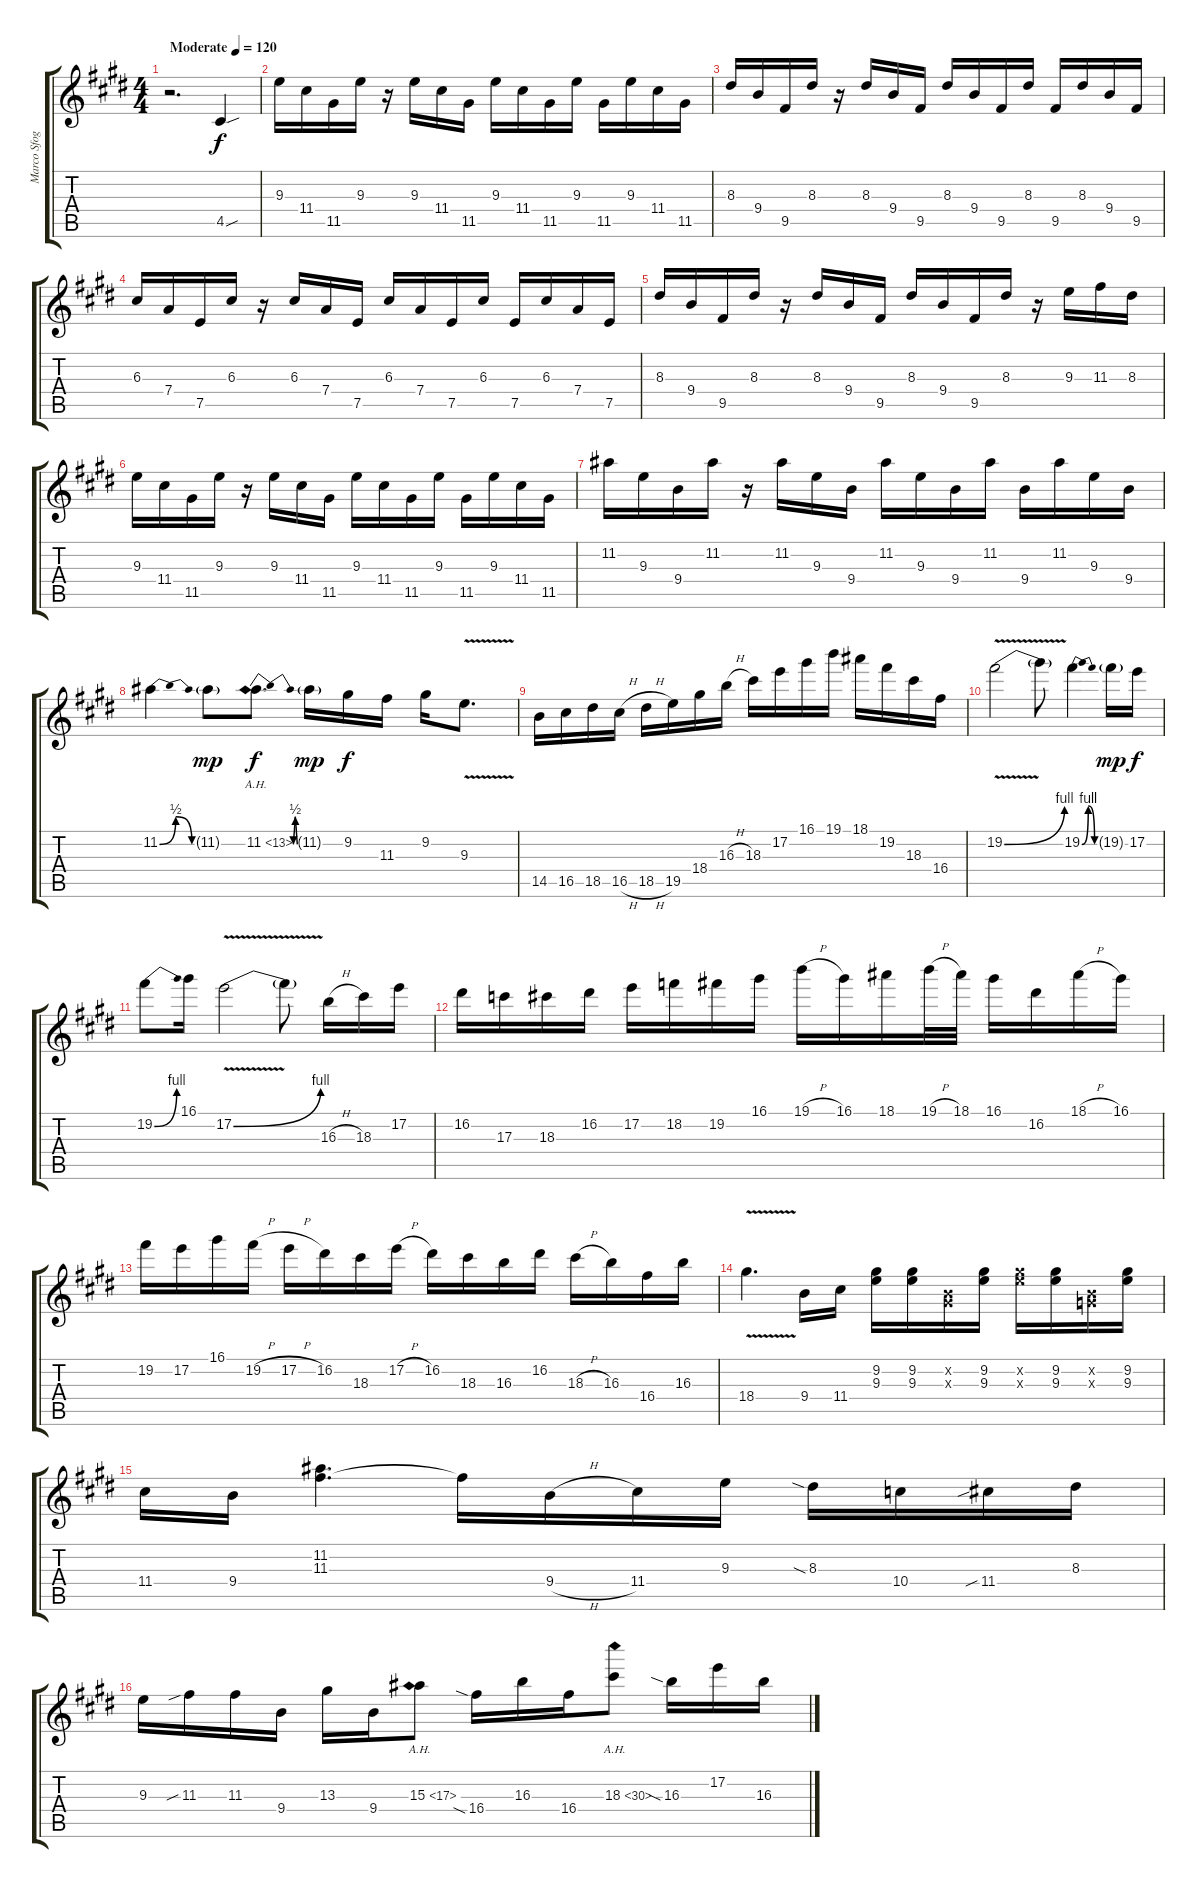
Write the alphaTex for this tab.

\track ("Marco Sfogli" "Marco Sfog") {instrument distortionguitar}
\staff {score tabs}
\tuning (E4 B3 G3 D3 A2 E2) {hide}
\ts (4 4)
\tempo (120 "Moderate")
\clef g2
\ks e
r.2{d dy f instrument distortionguitar} 4.5{sou}.4 |
9.3.16 11.4.16 11.5.16 9.3.16 r.16 9.3.16 11.4.16 11.5.16 9.3.16 11.4.16 11.5.16 9.3.16 11.5.16 9.3.16 11.4.16 11.5.16 |
8.3.16 9.4.16 9.5.16 8.3.16 r.16 8.3.16 9.4.16 9.5.16 8.3.16 9.4.16 9.5.16 8.3.16 9.5.16 8.3.16 9.4.16 9.5.16 |
6.3.16 7.4.16 7.5.16 6.3.16 r.16 6.3.16 7.4.16 7.5.16 6.3.16 7.4.16 7.5.16 6.3.16 7.5.16 6.3.16 7.4.16 7.5.16 |
8.3.16 9.4.16 9.5.16 8.3.16 r.16 8.3.16 9.4.16 9.5.16 8.3.16 9.4.16 9.5.16 8.3.16 r.16 9.3.16 11.3.16 8.3.16 |
9.3.16 11.4.16 11.5.16 9.3.16 r.16 9.3.16 11.4.16 11.5.16 9.3.16 11.4.16 11.5.16 9.3.16 11.5.16 9.3.16 11.4.16 11.5.16 |
11.2.16 9.3.16 9.4.16 11.2.16 r.16 11.2.16 9.3.16 9.4.16 11.2.16 9.3.16 9.4.16 11.2.16 9.4.16 11.2.16 9.3.16 9.4.16 |
11.2{be (bendrelease 0 0 10 2 45 2 60 0)}.4 11.2{g}.8{dy mp} 11.2{be (bendrelease 0 0 10 2 45 2 60 0) ah 2}.8{d dy f} 11.2{g}.16{dy mp} 9.2.16{dy f} 11.3.16 9.2.16 9.3{v}.8{d} |
14.5.16 16.5.16 18.5.16 16.5{h}.16 18.5{h}.16 19.5.16 18.4.16 16.3{h}.16 18.3.16 17.2.16 16.1.16 19.1.16 18.1.16 19.2.16 18.3.16 16.4.16 |
19.2{be (bend 0 0 60 4) v}.2 19.2{t}.8 19.2{be (bendrelease 0 0 10 4 45 4 60 0)}.4 19.2{g}.16{dy mp} 17.2.16{dy f} |
19.2{be (bend 0 0 60 4)}.8 16.1.16 17.2{be (bend 0 0 60 4) v}.2 17.2{t}.8 16.3{h}.16 18.3.16 17.2.16 |
16.2.16 17.3.16 18.3.16 16.2.16 17.2.16 18.2.16 19.2.16 16.1.16 19.1{h}.16 16.1.16 18.1.16 19.1{h}.32 18.1.32 16.1.16 16.2.16 18.1{h}.16 16.1.16 |
19.2.16 17.2.16 16.1.16 19.2{h}.16 17.2{h}.16 16.2.16 18.3.16 17.2{h}.16 16.2.16 18.3.16 16.3.16 16.2.16 18.3{h}.16 16.3.16 16.4.16 16.3.16 |
18.4{v}.4{d} 9.4.16 11.4.16 (9.2 9.3).16 (9.2 9.3).16 (0.2{x} 1.3{x}).16 (9.2 9.3).16 (9.2{x} 9.3{x}).16 (9.2 9.3).16 (0.2{x} 0.3{x}).16 (9.2 9.3).16 |
11.4.16 9.4.16 (11.2 11.3).4{d} 11.3{t}.16 9.4{h}.16 11.4.16 9.3.16 8.3{sia}.16 10.4.16 11.4{sib}.16 8.3.16 |
9.3.16 11.3{sib}.16 11.3.16 9.4.16 13.3.16 9.4.16 15.3{ah 2}.8 16.4{sia}.16 16.3.16 16.4.16 18.3{ah 12}.8 16.3{sia}.16 17.2.16 16.3.16
